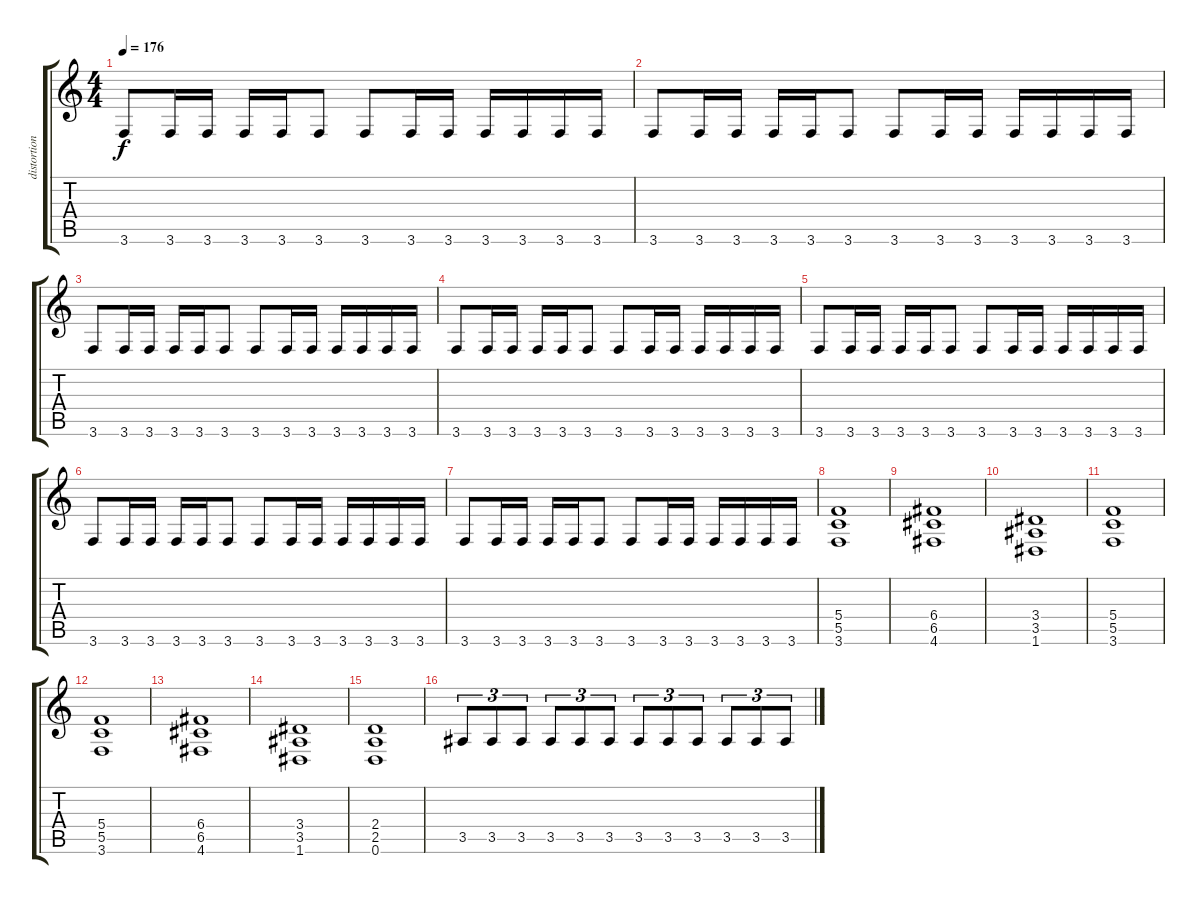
\track ("distortion guitar" "distortion") {instrument distortionguitar}
\staff {score tabs}
\tuning (D4 A3 F3 C3 G2 D2) {hide}
\ts (4 4)
\tempo 176
\clef g2
\ks c
3.6.8{dy f} 3.6.16 3.6.16 3.6.16 3.6.16 3.6.8 3.6.8 3.6.16 3.6.16 3.6.16 3.6.16 3.6.16 3.6.16 |
3.6.8 3.6.16 3.6.16 3.6.16 3.6.16 3.6.8 3.6.8 3.6.16 3.6.16 3.6.16 3.6.16 3.6.16 3.6.16 |
3.6.8 3.6.16 3.6.16 3.6.16 3.6.16 3.6.8 3.6.8 3.6.16 3.6.16 3.6.16 3.6.16 3.6.16 3.6.16 |
3.6.8 3.6.16 3.6.16 3.6.16 3.6.16 3.6.8 3.6.8 3.6.16 3.6.16 3.6.16 3.6.16 3.6.16 3.6.16 |
3.6.8 3.6.16 3.6.16 3.6.16 3.6.16 3.6.8 3.6.8 3.6.16 3.6.16 3.6.16 3.6.16 3.6.16 3.6.16 |
3.6.8 3.6.16 3.6.16 3.6.16 3.6.16 3.6.8 3.6.8 3.6.16 3.6.16 3.6.16 3.6.16 3.6.16 3.6.16 |
3.6.8 3.6.16 3.6.16 3.6.16 3.6.16 3.6.8 3.6.8 3.6.16 3.6.16 3.6.16 3.6.16 3.6.16 3.6.16 |
(5.4 5.5 3.6).1 |
(6.4 6.5 4.6).1 |
(3.4 3.5 1.6).1 |
(5.4 5.5 3.6).1 |
(5.4 5.5 3.6).1 |
(6.4 6.5 4.6).1 |
(3.4 3.5 1.6).1 |
(2.4 2.5 0.6).1 |
3.5.8{tu (3 2)} 3.5.8{tu (3 2)} 3.5.8{tu (3 2)} 3.5.8{tu (3 2)} 3.5.8{tu (3 2)} 3.5.8{tu (3 2)} 3.5.8{tu (3 2)} 3.5.8{tu (3 2)} 3.5.8{tu (3 2)} 3.5.8{tu (3 2)} 3.5.8{tu (3 2)} 3.5.8{tu (3 2)}
